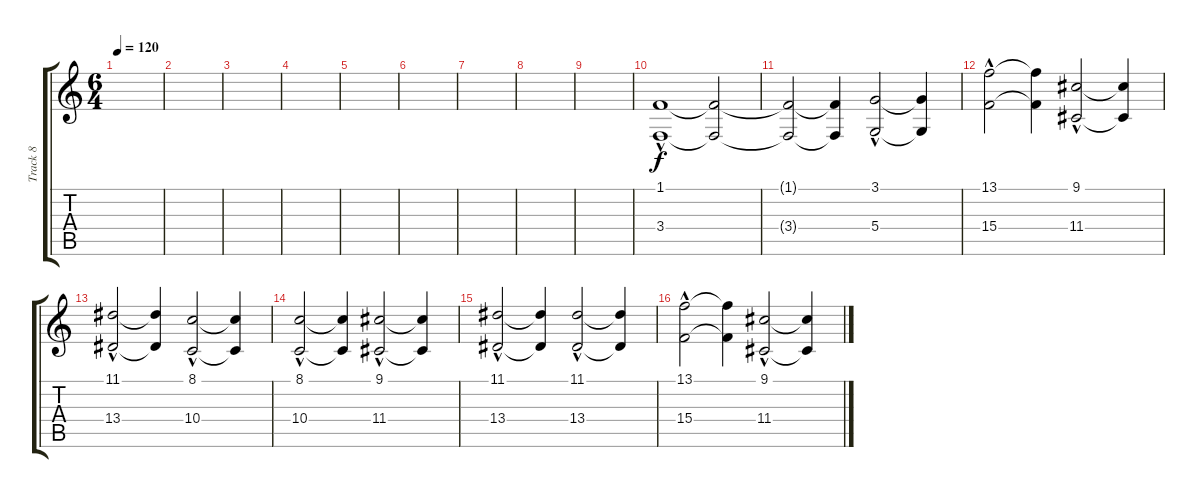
\track ("Track 8" "Track 8") {instrument fx7echoes}
\staff {score tabs}
\tuning (E4 B3 G3 D3 A2 E2) {hide}
\ts (6 4)
\tempo 120
\clef g2
\ks c
|
|
|
|
|
|
|
|
|
(1.1{hac} 3.4{hac}).1 (1.1{t} 3.4{t}).2 |
(1.1{t} 3.4{t}).2 (1.1{t} 3.4{t}).4 (3.1{hac} 5.4{hac}).2 (3.1{t} 5.4{t}).4 |
(13.1{hac} 15.4{hac}).2 (13.1{t} 15.4{t}).4 (9.1{hac} 11.4{hac}).2 (9.1{t} 11.4{t}).4 |
(11.1{hac} 13.4{hac}).2 (11.1{t} 13.4{t}).4 (8.1{hac} 10.4{hac}).2 (8.1{t} 10.4{t}).4 |
(8.1{hac} 10.4{hac}).2 (8.1{t} 10.4{t}).4 (9.1{hac} 11.4{hac}).2 (9.1{t} 11.4{t}).4 |
(11.1{hac} 13.4{hac}).2 (11.1{t} 13.4{t}).4 (11.1{hac} 13.4{hac}).2 (11.1{t} 13.4{t}).4 |
(13.1{hac} 15.4{hac}).2 (13.1{t} 15.4{t}).4 (9.1{hac} 11.4{hac}).2 (9.1{t} 11.4{t}).4
